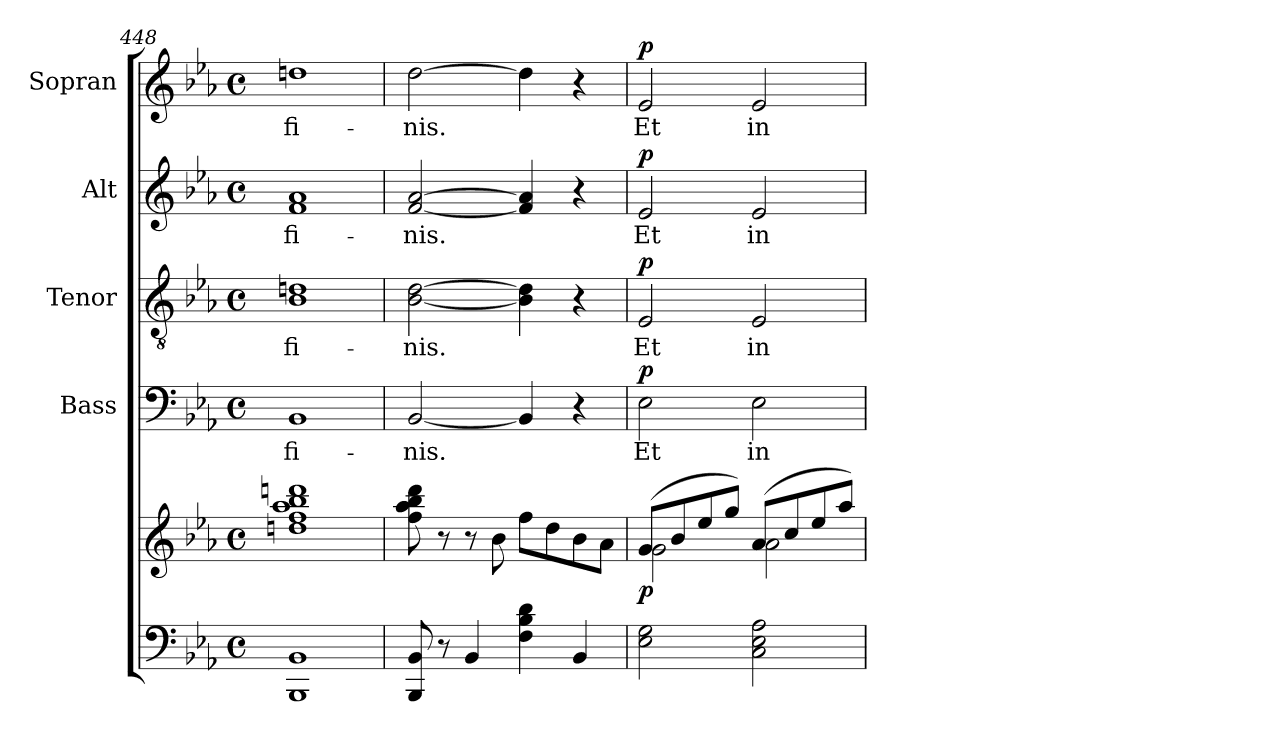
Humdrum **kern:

**kern	**kern	**dynam	**kern	**text	**dynam	**kern	**text	**dynam	**kern	**text	**dynam	**kern	**text	**dynam
*part5	*part5	*part5	*part4	*part4	*part4	*part3	*part3	*part3	*part2	*part2	*part2	*part1	*part1	*part1
*staff6	*staff5	*staff5/6	*staff4	*staff4	*staff4	*staff3	*staff3	*staff3	*staff2	*staff2	*staff2	*staff1	*staff1	*staff1
*	*	*	*I"Bass	*	*	*I"Tenor	*	*	*I"Alt	*	*	*I"Sopran	*	*
*	*	*	*I'B.	*	*	*I'T.	*	*	*I'A.	*	*	*I'S.	*	*
*clefF4	*clefG2	*	*clefF4	*	*	*clefGv2	*	*	*clefG2	*	*	*clefG2	*	*
*k[b-e-a-]	*k[b-e-a-]	*	*k[b-e-a-]	*	*	*k[b-e-a-]	*	*	*k[b-e-a-]	*	*	*k[b-e-a-]	*	*
*E-:	*E-:	*	*E-:	*	*	*E-:	*	*	*E-:	*	*	*E-:	*	*
*M4/4	*M4/4	*	*M4/4	*	*	*M4/4	*	*	*M4/4	*	*	*M4/4	*	*
*met(c)	*met(c)	*	*met(c)	*	*	*met(c)	*	*	*met(c)	*	*	*met(c)	*	*
=448	=448	=448	=448	=448	=448	=448	=448	=448	=448	=448	=448	=448	=448	=448
!	!	!	!	!LO:LY:b	!	!	!LO:LY:b	!	!	!LO:LY:b	!	!	!LO:LY:b	!
1BBB- 1BB-	1ddn 1ff 1aa- 1bb- 1dddn	.	1BB-	fi-	.	1B- 1dn	fi-	.	1f 1a-	fi-	.	1ddn	fi-	.
=449	=449	=449	=449	=449	=449	=449	=449	=449	=449	=449	=449	=449	=449	=449
!	!	!	!	!LO:LY:b	!	!	!LO:LY:b	!	!	!LO:LY:b	!	!	!LO:LY:b	!
8BBB-/ 8BB-/	8ff\ 8aa-\ 8bb-\ 8ddd\	.	[2BB-/	-nis.	.	[2B-\ [2d\	-nis.	.	[2f/ [2a-/	-nis.	.	[2dd\	-nis.	.
8r	8r	.	.	.	.	.	.	.	.	.	.	.	.	.
4BB-/	8r	.	.	.	.	.	.	.	.	.	.	.	.	.
.	8b-\	.	.	.	.	.	.	.	.	.	.	.	.	.
4F\ 4B-\ 4d\	8ff\L	.	4BB-/]	.	.	4B-\] 4d\]	.	.	4f/] 4a-/]	.	.	4dd\]	.	.
.	8dd\	.	.	.	.	.	.	.	.	.	.	.	.	.
4BB-/	8b-\	.	4r	.	.	4r	.	.	4r	.	.	4r	.	.
.	8a-\J	.	.	.	.	.	.	.	.	.	.	.	.	.
!!LO:PB:g=z
=450	=450	=450	=450	=450	=450	=450	=450	=450	=450	=450	=450	=450	=450	=450
*	*^	*	*	*	*	*	*	*	*	*	*	*	*	*
!	!	!	!LO:DY:b	!	!LO:LY:b	!LO:DY:a	!	!LO:LY:b	!LO:DY:a	!	!LO:LY:b	!LO:DY:a	!	!LO:LY:b	!LO:DY:a
2E-\ 2G\	(>8g/L	2g\	p	2E-\	Et	p	2E-/	Et	p	2e-/	Et	p	2e-/	Et	p
.	8b-/	.	.	.	.	.	.	.	.	.	.	.	.	.	.
.	8ee-/	.	.	.	.	.	.	.	.	.	.	.	.	.	.
.	8gg/J)	.	.	.	.	.	.	.	.	.	.	.	.	.	.
!	!	!	!	!	!LO:LY:b	!	!	!LO:LY:b	!	!	!LO:LY:b	!	!	!LO:LY:b	!
2C\ 2E-\ 2A-\	(>8a-/L	2a-\	.	2E-\	in	.	2E-/	in	.	2e-/	in	.	2e-/	in	.
.	8cc/	.	.	.	.	.	.	.	.	.	.	.	.	.	.
.	8ee-/	.	.	.	.	.	.	.	.	.	.	.	.	.	.
.	8aa-/J)	.	.	.	.	.	.	.	.	.	.	.	.	.	.
*	*v	*v	*	*	*	*	*	*	*	*	*	*	*	*	*
=	=	=	=	=	=	=	=	=	=	=	=	=	=	=
*-	*-	*-	*-	*-	*-	*-	*-	*-	*-	*-	*-	*-	*-	*-
